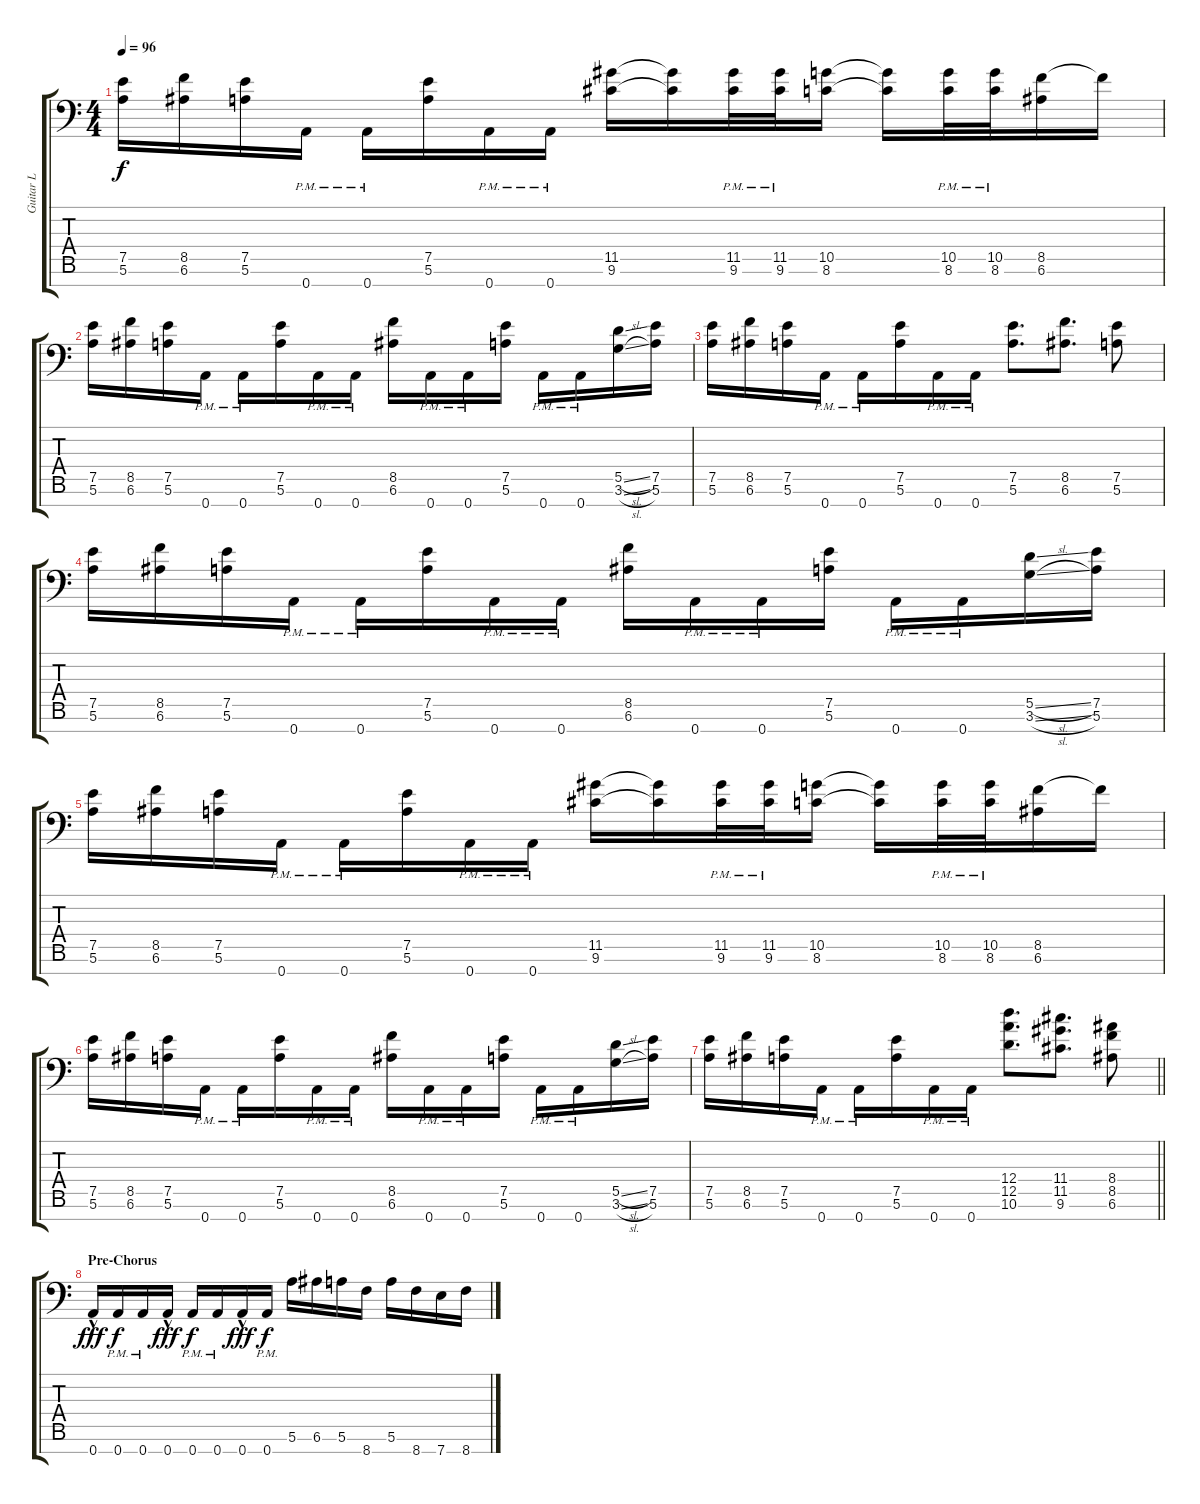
\track ("Guitar L" "Guitar L") {instrument distortionguitar}
\staff {score tabs}
\tuning (E4 B3 G3 D3 A2 E2 A1) {hide}
\ts (4 4)
\tempo 96
\clef f4
\ks c
(7.5 5.6).16{dy f} (8.5 6.6).16 (7.5 5.6).16 0.7{pm}.16 0.7{pm}.16 (7.5 5.6).16 0.7{pm}.16 0.7{pm}.16 (11.5 9.6).16 (11.5{t} 9.6{t}).16 (11.5{pm} 9.6{pm}).32 (11.5{pm} 9.6{pm}).32 (10.5 8.6).16 (10.5{t} 8.6{t}).16 (10.5{pm} 8.6{pm}).32 (10.5{pm} 8.6{pm}).32 (8.5 6.6).16 8.5{t}.16 |
(7.5 5.6).16 (8.5 6.6).16 (7.5 5.6).16 0.7{pm}.16 0.7{pm}.16 (7.5 5.6).16 0.7{pm}.16 0.7{pm}.16 (8.5 6.6).16 0.7{pm}.16 0.7{pm}.16 (7.5 5.6).16 0.7{pm}.16 0.7{pm}.16 (5.5{sl} 3.6{sl}).16 (7.5 5.6).16 |
(7.5 5.6).16 (8.5 6.6).16 (7.5 5.6).16 0.7{pm}.16 0.7{pm}.16 (7.5 5.6).16 0.7{pm}.16 0.7{pm}.16 (7.5 5.6).8{d} (8.5 6.6).8{d} (7.5 5.6).8 |
(7.5 5.6).16 (8.5 6.6).16 (7.5 5.6).16 0.7{pm}.16 0.7{pm}.16 (7.5 5.6).16 0.7{pm}.16 0.7{pm}.16 (8.5 6.6).16 0.7{pm}.16 0.7{pm}.16 (7.5 5.6).16 0.7{pm}.16 0.7{pm}.16 (5.5{sl} 3.6{sl}).16 (7.5 5.6).16 |
(7.5 5.6).16 (8.5 6.6).16 (7.5 5.6).16 0.7{pm}.16 0.7{pm}.16 (7.5 5.6).16 0.7{pm}.16 0.7{pm}.16 (11.5 9.6).16 (11.5{t} 9.6{t}).16 (11.5{pm} 9.6{pm}).32 (11.5{pm} 9.6{pm}).32 (10.5 8.6).16 (10.5{t} 8.6{t}).16 (10.5{pm} 8.6{pm}).32 (10.5{pm} 8.6{pm}).32 (8.5 6.6).16 8.5{t}.16 |
(7.5 5.6).16 (8.5 6.6).16 (7.5 5.6).16 0.7{pm}.16 0.7{pm}.16 (7.5 5.6).16 0.7{pm}.16 0.7{pm}.16 (8.5 6.6).16 0.7{pm}.16 0.7{pm}.16 (7.5 5.6).16 0.7{pm}.16 0.7{pm}.16 (5.5{sl} 3.6{sl}).16 (7.5 5.6).16 |
\barLineRight lightlight
(7.5 5.6).16 (8.5 6.6).16 (7.5 5.6).16 0.7{pm}.16 0.7{pm}.16 (7.5 5.6).16 0.7{pm}.16 0.7{pm}.16 (12.4 12.5 10.6).8{d} (11.4 11.5 9.6).8{d} (8.4 8.5 6.6).8 |
\section ("" "Pre-Chorus")
0.7{hac}.16{dy fff} 0.7{pm}.16{dy f} 0.7{pm}.16 0.7{hac}.16{dy fff} 0.7{pm}.16{dy f} 0.7{pm}.16 0.7{hac}.16{dy fff} 0.7{pm}.16{dy f} 5.6.16 6.6.16 5.6.16 8.7.16 5.6.16 8.7.16 7.7.16 8.7.16
